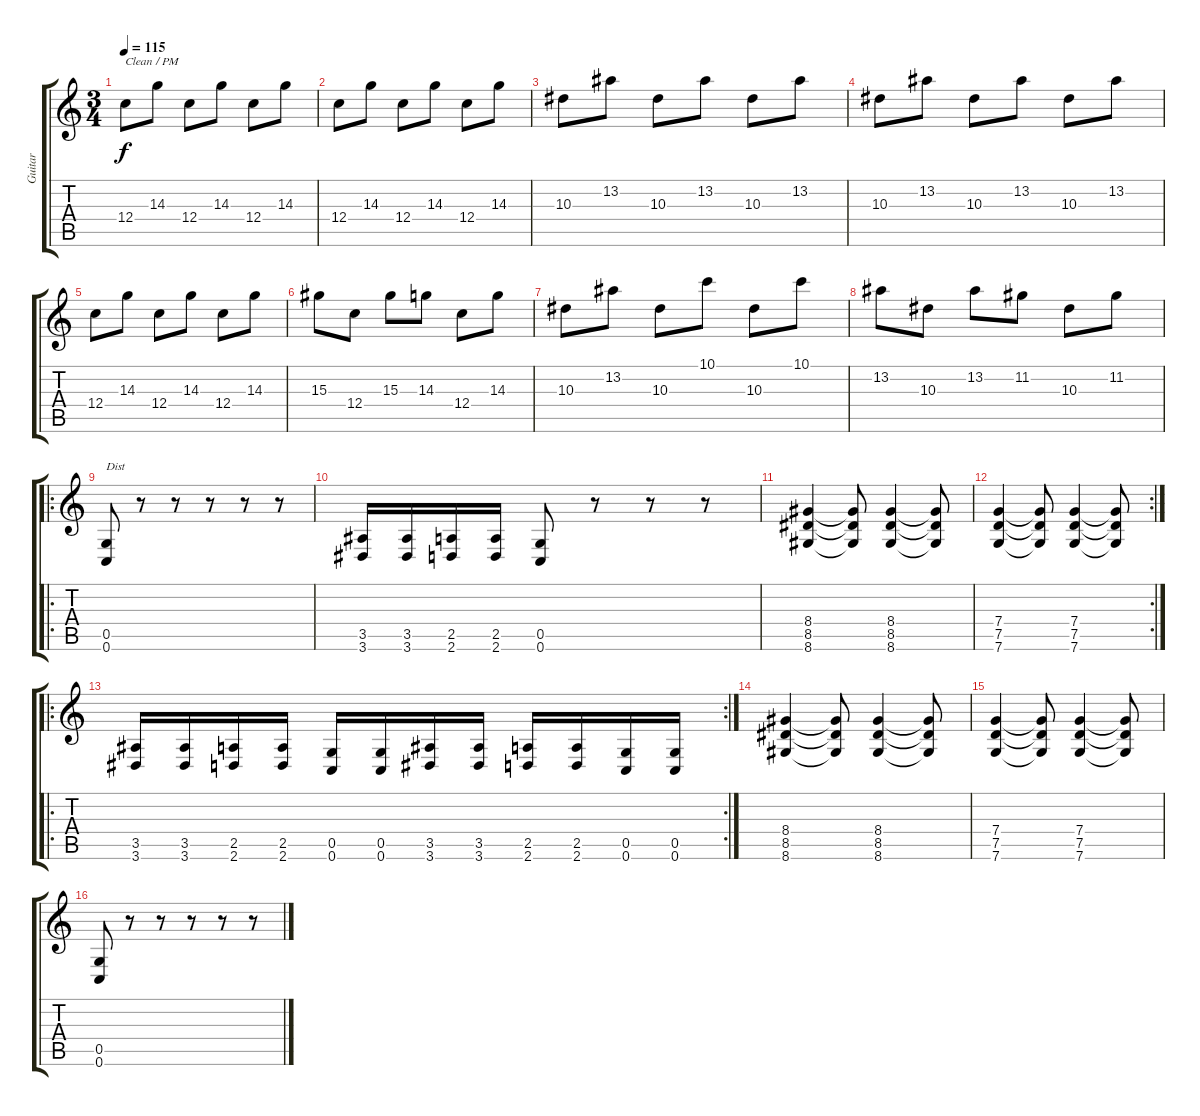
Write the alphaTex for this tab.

\track ("Guitar" "Guitar") {instrument electricguitarclean}
\staff {score tabs}
\tuning (D4 A3 F3 C3 G2 C2) {hide}
\ts (3 4)
\tempo 115
\clef g2
\ks c
12.4.8{txt "Clean / PM" dy f instrument electricguitarclean} 14.3.8 12.4.8 14.3.8 12.4.8 14.3.8 |
12.4.8 14.3.8 12.4.8 14.3.8 12.4.8 14.3.8 |
10.3.8 13.2.8 10.3.8 13.2.8 10.3.8 13.2.8 |
10.3.8 13.2.8 10.3.8 13.2.8 10.3.8 13.2.8 |
12.4.8 14.3.8 12.4.8 14.3.8 12.4.8 14.3.8 |
15.3.8 12.4.8 15.3.8 14.3.8 12.4.8 14.3.8 |
10.3.8 13.2.8 10.3.8 10.1.8 10.3.8 10.1.8 |
13.2.8 10.3.8 13.2.8 11.2.8 10.3.8 11.2.8 |
\ro
(0.5 0.6).8{txt "Dist"} r.8 r.8 r.8 r.8 r.8 |
(3.5 3.6).16 (3.5 3.6).16 (2.5 2.6).16 (2.5 2.6).16 (0.5 0.6).8 r.8 r.8 r.8 |
(8.4 8.5 8.6).4 (8.4{t} 8.5{t} 8.6{t}).8 (8.4 8.5 8.6).4 (8.4{t} 8.5{t} 8.6{t}).8 |
\rc 2
(7.4 7.5 7.6).4 (7.4{t} 7.5{t} 7.6{t}).8 (7.4 7.5 7.6).4 (7.4{t} 7.5{t} 7.6{t}).8 |
\ro
\rc 2
(3.5 3.6).16 (3.5 3.6).16 (2.5 2.6).16 (2.5 2.6).16 (0.5 0.6).16 (0.5 0.6).16 (3.5 3.6).16 (3.5 3.6).16 (2.5 2.6).16 (2.5 2.6).16 (0.5 0.6).16 (0.5 0.6).16 |
(8.4 8.5 8.6).4 (8.4{t} 8.5{t} 8.6{t}).8 (8.4 8.5 8.6).4 (8.4{t} 8.5{t} 8.6{t}).8 |
(7.4 7.5 7.6).4 (7.4{t} 7.5{t} 7.6{t}).8 (7.4 7.5 7.6).4 (7.4{t} 7.5{t} 7.6{t}).8 |
(0.5 0.6).8 r.8 r.8 r.8 r.8 r.8
